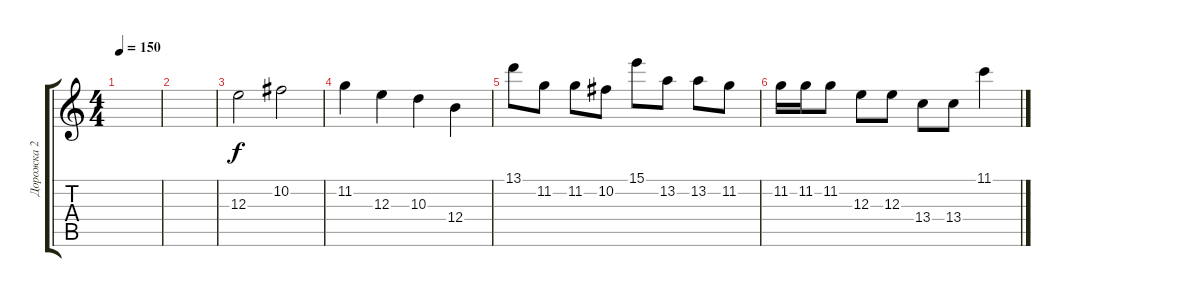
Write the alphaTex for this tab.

\track ("Дорожка 2" "Дорожка 2") {instrument distortionguitar}
\staff {score tabs}
\tuning (Db4 Ab3 E3 B2 Gb2 B1) {hide}
\ts (4 4)
\tempo 150
\clef g2
\ks c
|
|
12.3.2 10.2.2 |
11.2.4 12.3.4 10.3.4 12.4.4 |
13.1.8 11.2.8 11.2.8 10.2.8 15.1.8 13.2.8 13.2.8 11.2.8 |
11.2.16 11.2.16 11.2.8 12.3.8 12.3.8 13.4.8 13.4.8 11.1.4
